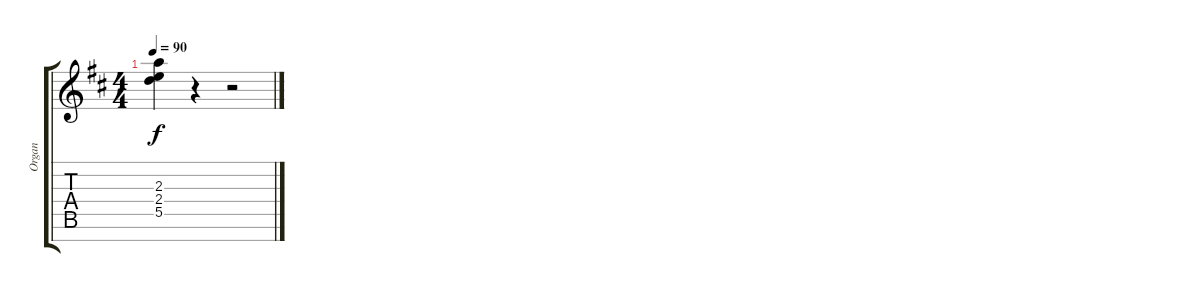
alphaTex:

\track ("Organ" "Organ") {instrument rockorgan}
\staff {score tabs}
\tuning (E6 B5 G5 D5 A4 E4 B3) {hide}
\ts (4 4)
\tempo 90
\clef g2
\ks d
(2.3{t} 2.4{t} 5.5{t}).4{dy f} r.4 r.2
